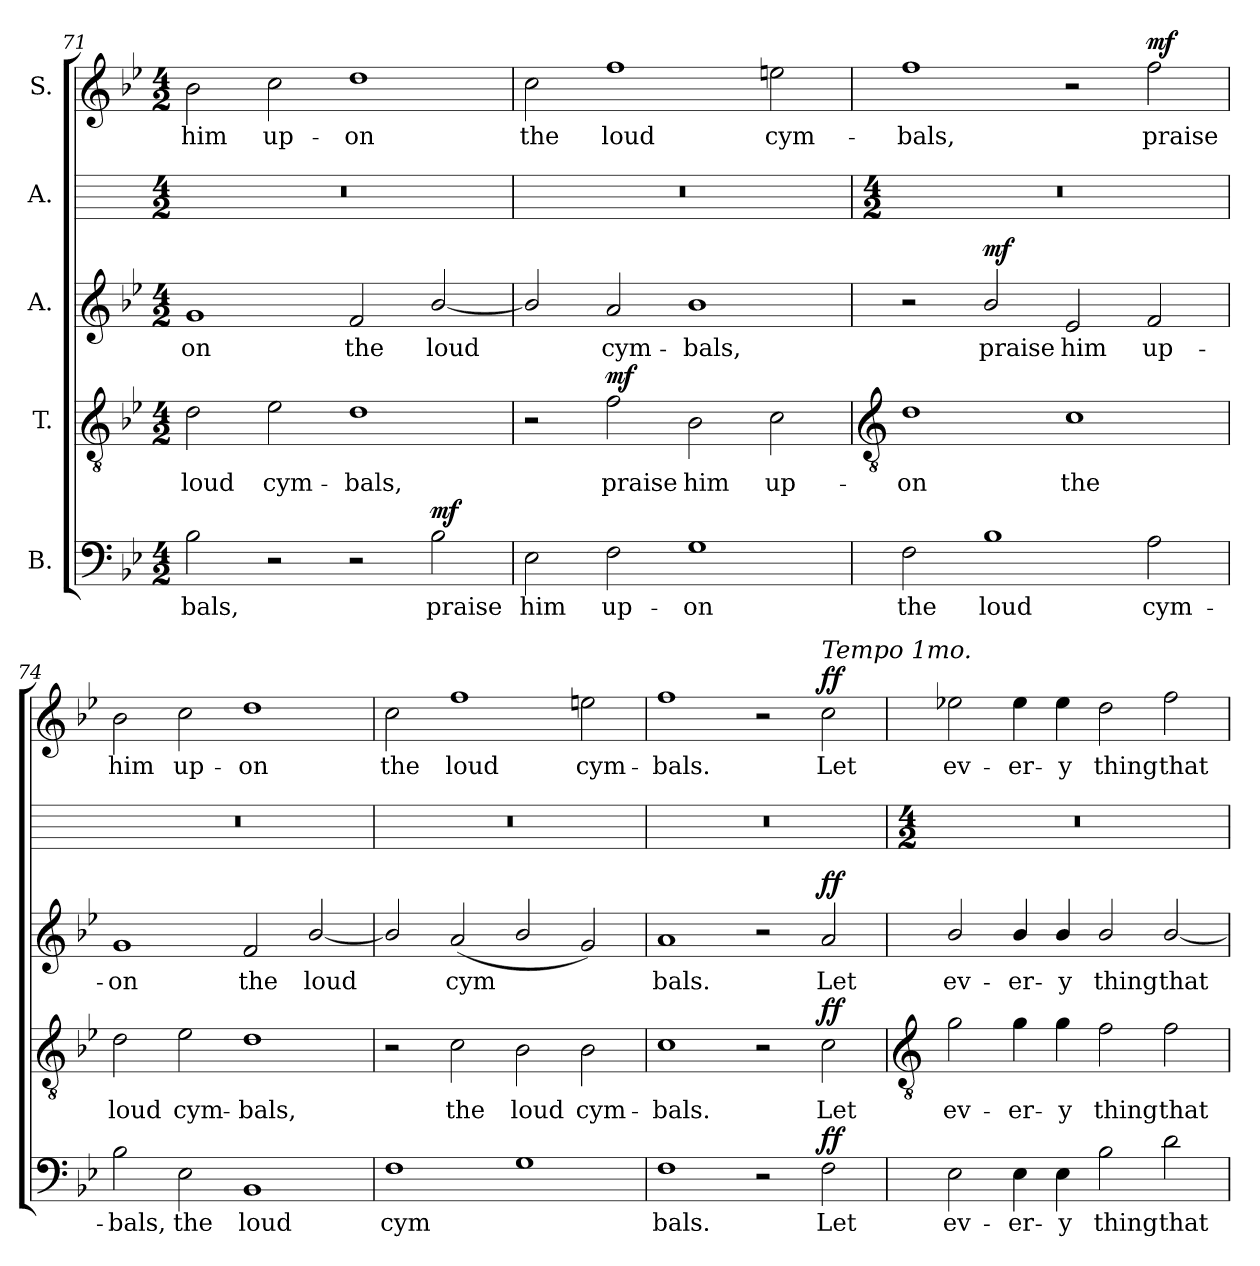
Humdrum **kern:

**kern	**text	**dynam	**kern	**text	**dynam	**kern	**text	**dynam	**kern	**kern	**text	**dynam
*part5	*part5	*part5	*part4	*part4	*part4	*part3	*part3	*part3	*part2	*part1	*part1	*part1
*staff5	*staff5	*staff5	*staff4	*staff4	*staff4	*staff3	*staff3	*staff3	*staff2	*staff1	*staff1	*staff1
*I"B.	*	*	*I"T.	*	*	*I"A.	*	*	*I"A.	*I"S.	*	*
*clefF4	*	*	*clefGv2	*	*	*clefG2	*	*	*	*clefG2	*	*
*k[b-e-]	*	*	*k[b-e-]	*	*	*k[b-e-]	*	*	*	*k[b-e-]	*	*
*B-:	*	*	*B-:	*	*	*B-:	*	*	*	*B-:	*	*
*M4/2	*	*	*M4/2	*	*	*M4/2	*	*	*M4/2	*M4/2	*	*
=71	=71	=71	=71	=71	=71	=71	=71	=71	=71	=71	=71	=71
!	!LO:LY:b	!	!	!LO:LY:b	!	!	!LO:LY:b	!	!	!	!LO:LY:b	!
2B-	-bals,	.	2d	loud	.	1g	-on	.	0r	2b-	him	.
!	!	!	!	!LO:LY:b	!	!	!	!	!	!	!LO:LY:b	!
2r	.	.	2e-	cym-	.	.	.	.	.	2cc	up-	.
!	!	!	!	!LO:LY:b	!	!	!LO:LY:b	!	!	!	!LO:LY:b	!
2r	.	.	1d	-bals,	.	2f	the	.	.	1dd	-on	.
!	!LO:LY:b	!LO:DY:a	!	!	!	!	!LO:LY:b	!	!	!	!	!
2B-	praise	mf	.	.	.	[2b-/	loud	.	.	.	.	.
=72	=72	=72	=72	=72	=72	=72	=72	=72	=72	=72	=72	=72
!	!LO:LY:b	!	!	!	!	!	!	!	!	!	!LO:LY:b	!
2E-	him	.	2r	.	.	2b-/]	.	.	0r	2cc	the	.
!	!LO:LY:b	!	!	!LO:LY:b	!LO:DY:a	!	!LO:LY:b	!	!	!	!LO:LY:b	!
2F	up-	.	2f	praise	mf	2a	cym-	.	.	1ff	loud	.
!	!LO:LY:b	!	!	!LO:LY:b	!	!	!LO:LY:b	!	!	!	!	!
1G	-on	.	2B-	him	.	1b-	-bals,	.	.	.	.	.
!	!	!	!	!LO:LY:b	!	!	!	!	!	!	!LO:LY:b	!
.	.	.	2c	up-	.	.	.	.	.	2een	cym-	.
!!LO:LB:g=z
=73	=73	=73	=73	=73	=73	=73	=73	=73	=73	=73	=73	=73
*	*	*	*clefGv2	*	*	*	*	*	*	*	*	*
*	*	*	*	*	*	*	*	*	*M4/2	*	*	*
!	!LO:LY:b	!	!	!LO:LY:b	!	!	!	!	!	!	!LO:LY:b	!
2F	the	.	1d	-on	.	2r	.	.	0r	1ff	-bals,	.
!	!LO:LY:b	!	!	!	!	!	!LO:LY:b	!LO:DY:a	!	!	!	!
1B-	loud	.	.	.	.	2b-/	praise	mf	.	.	.	.
!	!	!	!	!LO:LY:b	!	!	!LO:LY:b	!	!	!	!	!
.	.	.	1c	the	.	2e-	him	.	.	2r	.	.
!	!LO:LY:b	!	!	!	!	!	!LO:LY:b	!	!	!	!LO:LY:b	!LO:DY:a
2A	cym-	.	.	.	.	2f	up-	.	.	2ff	praise	mf
=74	=74	=74	=74	=74	=74	=74	=74	=74	=74	=74	=74	=74
!	!LO:LY:b	!	!	!LO:LY:b	!	!	!LO:LY:b	!	!	!	!LO:LY:b	!
2B-	-bals,	.	2d	loud	.	1g	-on	.	0r	2b-	him	.
!	!LO:LY:b	!	!	!LO:LY:b	!	!	!	!	!	!	!LO:LY:b	!
2E-	the	.	2e-	cym-	.	.	.	.	.	2cc	up-	.
!	!LO:LY:b	!	!	!LO:LY:b	!	!	!LO:LY:b	!	!	!	!LO:LY:b	!
1BB-	loud	.	1d	-bals,	.	2f	the	.	.	1dd	-on	.
!	!	!	!	!	!	!	!LO:LY:b	!	!	!	!	!
.	.	.	.	.	.	[2b-/	loud	.	.	.	.	.
=75	=75	=75	=75	=75	=75	=75	=75	=75	=75	=75	=75	=75
!	!LO:LY:b	!	!	!	!	!	!	!	!	!	!LO:LY:b	!
1F	cym	.	2r	.	.	2b-/]	.	.	0r	2cc	the	.
!	!	!	!	!LO:LY:b	!	!	!LO:LY:b	!	!	!	!LO:LY:b	!
.	.	.	2c	the	.	(<2a/	cym	.	.	1ff	loud	.
!	!	!	!	!LO:LY:b	!	!	!	!	!	!	!	!
1G	.	.	2B-	loud	.	2b-/	.	.	.	.	.	.
!	!	!	!	!LO:LY:b	!	!	!	!	!	!	!LO:LY:b	!
.	.	.	2B-	cym-	.	2g/)	.	.	.	2een	cym-	.
=76	=76	=76	=76	=76	=76	=76	=76	=76	=76	=76	=76	=76
!	!LO:LY:b	!	!	!LO:LY:b	!	!	!LO:LY:b	!	!	!	!LO:LY:b	!
1F	bals.	.	1c	-bals.	.	1a	bals.	.	0r	1ff	-bals.	.
2r	.	.	2r	.	.	2r	.	.	.	2r	.	.
!	!	!	!	!	!	!	!	!	!	!LO:TX:a:i:t=Tempo 1mo.	!	!
!	!LO:LY:b	!LO:DY:a	!	!LO:LY:b	!LO:DY:a	!	!LO:LY:b	!LO:DY:a	!	!	!LO:LY:b	!LO:DY:a
2F	Let	ff	2c	Let	ff	2a	Let	ff	.	2cc	Let	ff
!!LO:LB:g=z
=77	=77	=77	=77	=77	=77	=77	=77	=77	=77	=77	=77	=77
*	*	*	*clefGv2	*	*	*	*	*	*	*	*	*
*	*	*	*	*	*	*	*	*	*M4/2	*	*	*
!	!LO:LY:b	!	!	!LO:LY:b	!	!	!LO:LY:b	!	!	!	!LO:LY:b	!
2E-	ev-	.	2g	ev-	.	2b-/	ev-	.	0r	2ee-X	ev-	.
!	!LO:LY:b	!	!	!LO:LY:b	!	!	!LO:LY:b	!	!	!	!LO:LY:b	!
4E-	-er-	.	4g	-er-	.	4b-/	-er-	.	.	4ee-	-er-	.
!	!LO:LY:b	!	!	!LO:LY:b	!	!	!LO:LY:b	!	!	!	!LO:LY:b	!
4E-	-y	.	4g	-y	.	4b-/	-y	.	.	4ee-	-y	.
!	!LO:LY:b	!	!	!LO:LY:b	!	!	!LO:LY:b	!	!	!	!LO:LY:b	!
2B-	thing	.	2f	thing	.	2b-/	thing	.	.	2dd	thing	.
!	!LO:LY:b	!	!	!LO:LY:b	!	!	!LO:LY:b	!	!	!	!LO:LY:b	!
2d	that	.	2f	that	.	[2b-/	that	.	.	2ff	that	.
=	=	=	=	=	=	=	=	=	=	=	=	=
*-	*-	*-	*-	*-	*-	*-	*-	*-	*-	*-	*-	*-
